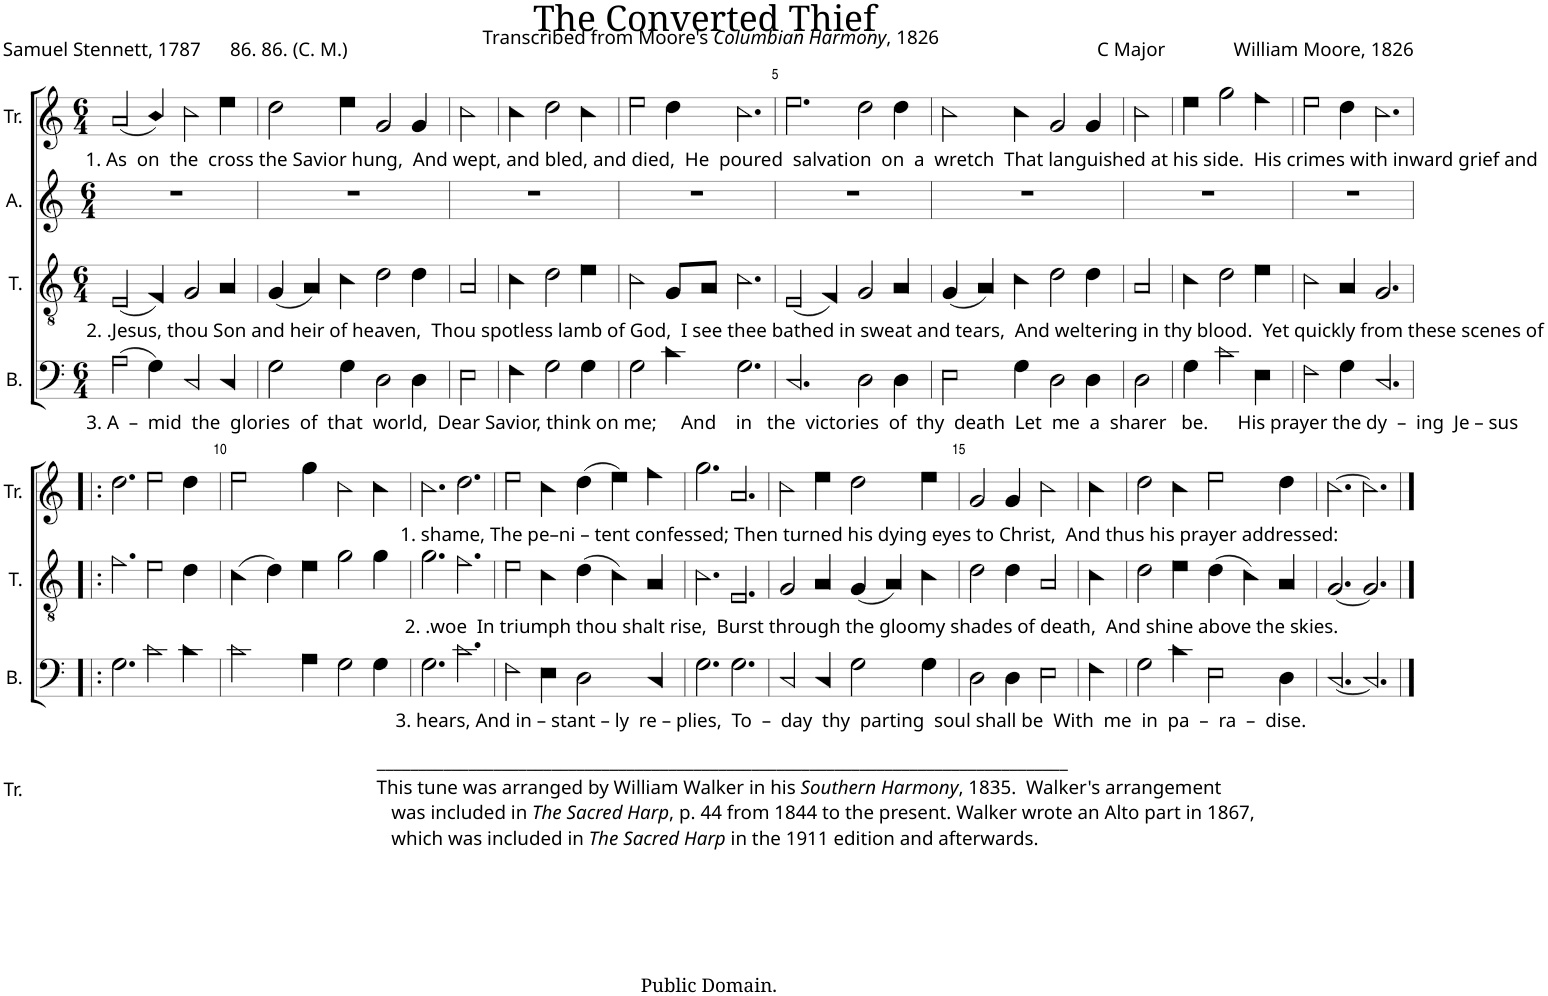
**kern	**kern	**kern	**kern
*part4	*part3	*part2	*part1
*staff4	*staff3	*staff2	*staff1
*I"B.	*I"T.	*I"A.	*I"Tr.
*I'B.	*I'T.	*I'A.	*I'Tr.
*clefF4	*clefGv2	*clefG2	*clefG2
*k[]	*k[]	*k[]	*k[]
*M6/4	*M6/4	*M6/4	*M6/4
=1	=1	=1	=1
!	!	!	!LO:TX:b:t=1. As  on  the  cross the Savior hung,  And wept, and bled, and died,  He  poured  salvation  on  a  wretch  That languished at his side.  His crimes with inward grief and
!	!LO:TX:b:t=2. .Jesus, thou Son and heir of heaven,  Thou spotless lamb of God,  I see thee bathed in sweat and tears,  And weltering in thy blood.  Yet quickly from these scenes of	!	!
!LO:TX:b:t=3. A  –  mid  the  glories  of  that  world,  Dear Savior, think on me;     And    in   the  victories  of  thy  death  Let  me  a  sharer   be.      His prayer the dy  –  ing  Je – sus	!	!	!
(2A!\	(2E!/	1.r	(2a!/
4G!\)	4F!/)	.	4b!/)
2C!/	2G!/	.	2cc!\
4C!/	4A!/	.	4ee!\
=2	=2	=2	=2
2G!\	(4G!/	1.r	2dd!\
.	4A!/)	.	.
4G!\	4c!\	.	4ee!\
2D!\	2d!\	.	2g!/
4D!\	4d!\	.	4g!/
=3	=3	=3	=3
2E!\	2A!/	1.r	2cc!\
4F!\	4c!\	.	4cc!\
2G!\	2d!\	.	2dd!\
4G!\	4e!\	.	4cc!\
=4	=4	=4	=4
2G!\	2c!\	1.r	2ee!\
4c!\	8G!/L	.	4dd!\
.	8A!/J	.	.
2.G!\	2.c!\	.	2.cc!\
=5	=5	=5	=5
2.C!/	(2E!/	1.r	2.ee!\
.	4F!/)	.	.
2D!\	2G!/	.	2dd!\
4D!\	4A!/	.	4dd!\
=6	=6	=6	=6
2E!\	(4G!/	1.r	2cc!\
.	4A!/)	.	.
4G!\	4c!\	.	4cc!\
2D!\	2d!\	.	2g!/
4D!\	4d!\	.	4g!/
=7	=7	=7	=7
2D!\	2A!/	1.r	2cc!\
4G!\	4c!\	.	4ee!\
2c!\	2d!\	.	2gg!\
4E!\	4e!\	.	4ff!\
=8	=8	=8	=8
2F!\	2c!\	1.r	2ee!\
4G!\	4A!/	.	4dd!\
2.C!/	2.G!/	.	2.cc!\
!!LO:LB:g=z
=9!|:	=9!|:	=9!|:	=9!|:
2.G!\	2.f!\	1.r	2.dd!\
2c!\	2e!\	.	2ee!\
4c!\	4d!\	.	4dd!\
=10	=10	=10	=10
2c!\	(4c!\	1.r	2ee!\
.	4d!\)	.	.
4A!\	4e!\	.	4gg!\
2G!\	2g!\	.	2cc!\
4G!\	4g!\	.	4cc!\
=11	=11	=11	=11
!	!	!	!LO:TX:b:t=1. shame, The pe–ni – tent confessed; Then turned his dying eyes to Christ,  And thus his prayer addressed&colon;
!	!LO:TX:b:t=2. .woe  In triumph thou shalt rise,  Burst through the gloomy shades of death,  And shine above the skies.	!	!
!LO:TX:b:t=3. hears, And in – stant – ly  re – plies,  To  –  day  thy  parting  soul shall be  With  me  in  pa  –  ra  –  dise.	!	!	!
!LO:TX:b:t=___________________________________________________________________________________	!	!	!
!LO:TX:b:t=This tune was arranged by William Walker in his	!	!	!
!LO:TX:b:i:t=Southern Harmony	!	!	!
!LO:TX:b:t=, 1835.  Walker's arrangement	!	!	!
!LO:TX:b:t=was included in	!	!	!
!LO:TX:b:i:t=The Sacred Harp	!	!	!
!LO:TX:b:t=, p. 44 from 1844 to the present. Walker wrote an Alto part in 1867,	!	!	!
!LO:TX:b:t=which was included in	!	!	!
!LO:TX:b:i:t=The Sacred Harp	!	!	!
!LO:TX:b:t=in the 1911 edition and afterwards.	!	!	!
2.G!\	2.g!\	1.r	2.cc!\
2.c!\	2.f!\	.	2.dd!\
=12	=12	=12	=12
2F!\	2e!\	1.r	2ee!\
4E!\	4c!\	.	4cc!\
2D!\	(4d!\	.	(4dd!\
.	4c!\)	.	4ee!\)
4C!/	4A!/	.	4ff!\
=13	=13	=13	=13
2.G!\	2.c!\	1.r	2.gg!\
2.G!\	2.E!/	.	2.a!/
=14	=14	=14	=14
2C!/	2G!/	1.r	2cc!\
4C!/	4A!/	.	4ee!\
2G!\	(4G!/	.	2dd!\
.	4A!/)	.	.
4G!\	4c!\	.	4ee!\
=15	=15	=15	=15
2D!\	2d!\	1.r	2g!/
4D!\	4d!\	.	4g!/
2E!\	2A!/	.	2cc!\
4F!\	4c!\	.	4cc!\
=16	=16	=16	=16
2G!\	2d!\	1.r	2dd!\
4c!\	4e!\	.	4cc!\
2E!\	(4d!\	.	2ee!\
.	4c!\)	.	.
4D!\	4A!/	.	4dd!\
=17	=17	=17	=17
[2.C!/	[2.G!/	1.r	[2.cc!\
2.C!/]	2.G!/]	.	2.cc!\]
==	==	==	==
*-	*-	*-	*-
